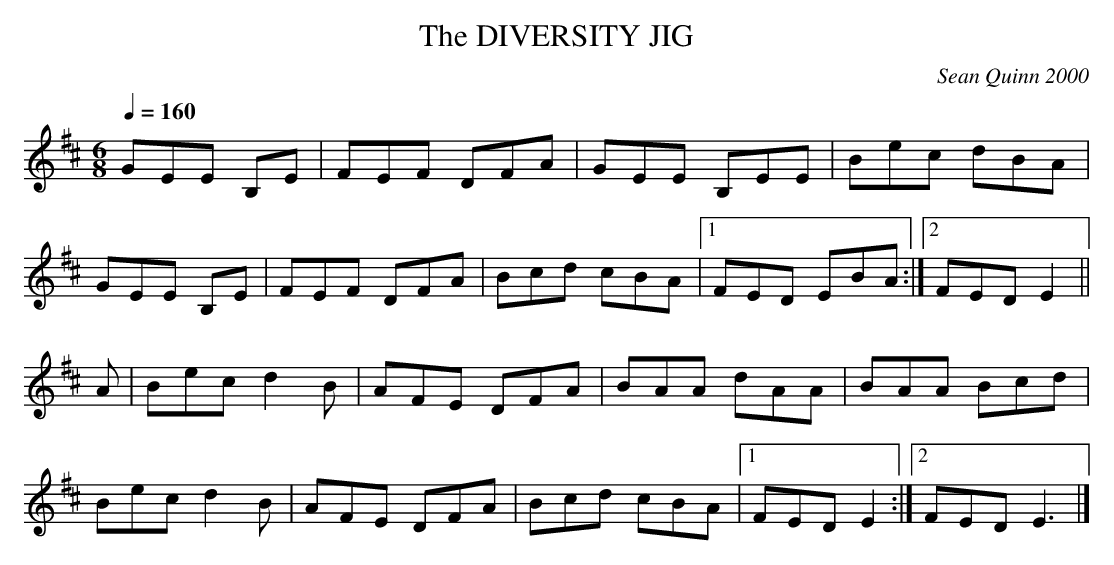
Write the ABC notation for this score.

X:1
T:DIVERSITY JIG, The
C:Sean Quinn 2000
Q:1/4=160
M:6/8
K:D % E dorian
GEE B,E|FEF DFA|GEE B,EE|Bec dBA|
GEE B,E|FEF DFA|Bcd cBA|1 FED EBA :|2 FED E2||
A|Bec d2B|AFE DFA|BAA dAA|BAA Bcd|
Bec d2B|AFE DFA|Bcd cBA|1 FED E2 :|2 FED E3 |]
